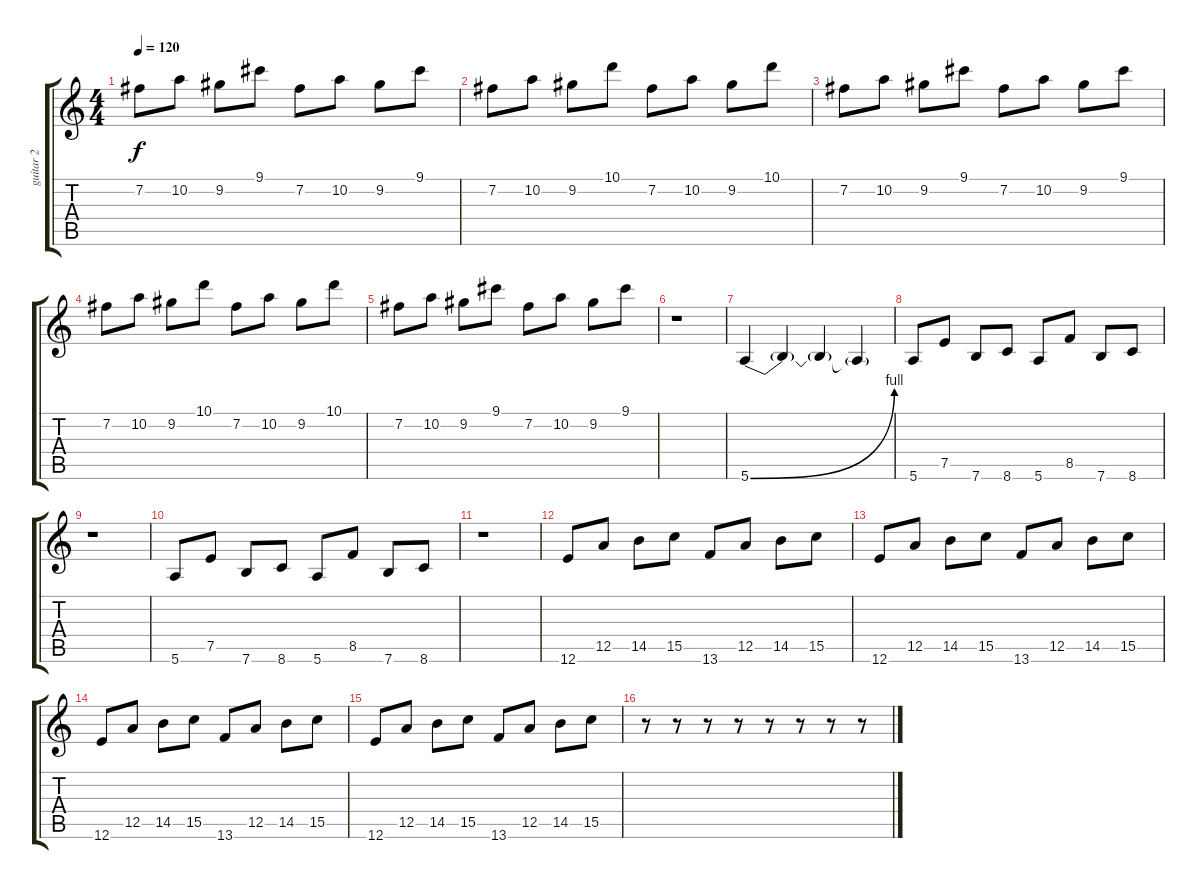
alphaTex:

\track ("guitar 2" "guitar 2") {instrument overdrivenguitar}
\staff {score tabs}
\tuning (E4 B3 G3 D3 A2 E2) {hide}
\ts (4 4)
\tempo 120
\clef g2
\ks c
7.2.8{dy f} 10.2.8 9.2.8 9.1.8 7.2.8 10.2.8 9.2.8 9.1.8 |
7.2.8 10.2.8 9.2.8 10.1.8 7.2.8 10.2.8 9.2.8 10.1.8 |
7.2.8 10.2.8 9.2.8 9.1.8 7.2.8 10.2.8 9.2.8 9.1.8 |
7.2.8 10.2.8 9.2.8 10.1.8 7.2.8 10.2.8 9.2.8 10.1.8 |
7.2.8 10.2.8 9.2.8 9.1.8 7.2.8 10.2.8 9.2.8 9.1.8 |
r.1 |
5.6{be (bend 0 0 60 4)}.4 5.6{t}.4 5.6{t}.4 5.6{t}.4 |
5.6.8 7.5.8 7.6.8 8.6.8 5.6.8 8.5.8 7.6.8 8.6.8 |
r.1 |
5.6.8 7.5.8 7.6.8 8.6.8 5.6.8 8.5.8 7.6.8 8.6.8 |
r.1 |
12.6.8 12.5.8 14.5.8 15.5.8 13.6.8 12.5.8 14.5.8 15.5.8 |
12.6.8 12.5.8 14.5.8 15.5.8 13.6.8 12.5.8 14.5.8 15.5.8 |
12.6.8 12.5.8 14.5.8 15.5.8 13.6.8 12.5.8 14.5.8 15.5.8 |
12.6.8 12.5.8 14.5.8 15.5.8 13.6.8 12.5.8 14.5.8 15.5.8 |
r.8 r.8 r.8 r.8 r.8 r.8 r.8 r.8
